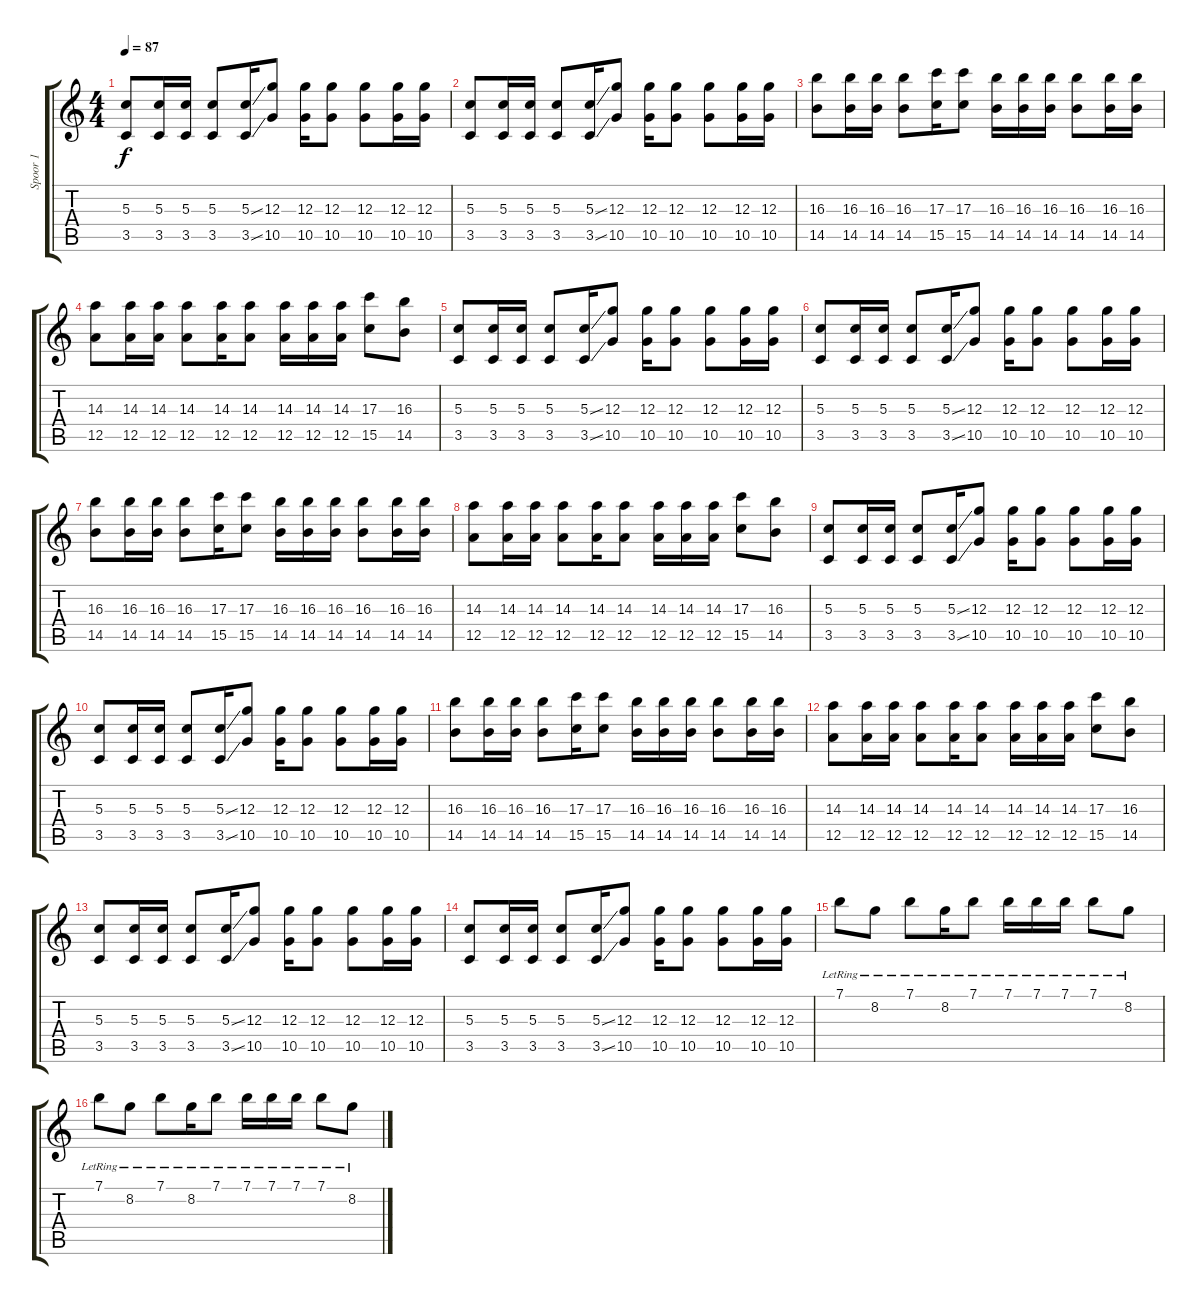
\track ("Spoor 1" "Spoor 1") {instrument electricguitarclean}
\staff {score tabs}
\tuning (E4 B3 G3 D3 A2 E2) {hide}
\ts (4 4)
\tempo 87
\clef g2
\ks c
(5.3 3.5).8{dy f} (5.3 3.5).16 (5.3 3.5).16 (5.3 3.5).8 (5.3{ss} 3.5{ss}).16 (12.3 10.5).8 (12.3 10.5).16 (12.3 10.5).8 (12.3 10.5).8 (12.3 10.5).16 (12.3 10.5).16 |
(5.3 3.5).8 (5.3 3.5).16 (5.3 3.5).16 (5.3 3.5).8 (5.3{ss} 3.5{ss}).16 (12.3 10.5).8 (12.3 10.5).16 (12.3 10.5).8 (12.3 10.5).8 (12.3 10.5).16 (12.3 10.5).16 |
(16.3 14.5).8 (16.3 14.5).16 (16.3 14.5).16 (16.3 14.5).8 (17.3 15.5).16 (17.3 15.5).8 (16.3 14.5).16 (16.3 14.5).16 (16.3 14.5).16 (16.3 14.5).8 (16.3 14.5).16 (16.3 14.5).16 |
(14.3 12.5).8 (14.3 12.5).16 (14.3 12.5).16 (14.3 12.5).8 (14.3 12.5).16 (14.3 12.5).8 (14.3 12.5).16 (14.3 12.5).16 (14.3 12.5).16 (17.3 15.5).8 (16.3 14.5).8 |
(5.3 3.5).8 (5.3 3.5).16 (5.3 3.5).16 (5.3 3.5).8 (5.3{ss} 3.5{ss}).16 (12.3 10.5).8 (12.3 10.5).16 (12.3 10.5).8 (12.3 10.5).8 (12.3 10.5).16 (12.3 10.5).16 |
(5.3 3.5).8 (5.3 3.5).16 (5.3 3.5).16 (5.3 3.5).8 (5.3{ss} 3.5{ss}).16 (12.3 10.5).8 (12.3 10.5).16 (12.3 10.5).8 (12.3 10.5).8 (12.3 10.5).16 (12.3 10.5).16 |
(16.3 14.5).8 (16.3 14.5).16 (16.3 14.5).16 (16.3 14.5).8 (17.3 15.5).16 (17.3 15.5).8 (16.3 14.5).16 (16.3 14.5).16 (16.3 14.5).16 (16.3 14.5).8 (16.3 14.5).16 (16.3 14.5).16 |
(14.3 12.5).8 (14.3 12.5).16 (14.3 12.5).16 (14.3 12.5).8 (14.3 12.5).16 (14.3 12.5).8 (14.3 12.5).16 (14.3 12.5).16 (14.3 12.5).16 (17.3 15.5).8 (16.3 14.5).8 |
(5.3 3.5).8 (5.3 3.5).16 (5.3 3.5).16 (5.3 3.5).8 (5.3{ss} 3.5{ss}).16 (12.3 10.5).8 (12.3 10.5).16 (12.3 10.5).8 (12.3 10.5).8 (12.3 10.5).16 (12.3 10.5).16 |
(5.3 3.5).8 (5.3 3.5).16 (5.3 3.5).16 (5.3 3.5).8 (5.3{ss} 3.5{ss}).16 (12.3 10.5).8 (12.3 10.5).16 (12.3 10.5).8 (12.3 10.5).8 (12.3 10.5).16 (12.3 10.5).16 |
(16.3 14.5).8 (16.3 14.5).16 (16.3 14.5).16 (16.3 14.5).8 (17.3 15.5).16 (17.3 15.5).8 (16.3 14.5).16 (16.3 14.5).16 (16.3 14.5).16 (16.3 14.5).8 (16.3 14.5).16 (16.3 14.5).16 |
(14.3 12.5).8 (14.3 12.5).16 (14.3 12.5).16 (14.3 12.5).8 (14.3 12.5).16 (14.3 12.5).8 (14.3 12.5).16 (14.3 12.5).16 (14.3 12.5).16 (17.3 15.5).8 (16.3 14.5).8 |
(5.3 3.5).8 (5.3 3.5).16 (5.3 3.5).16 (5.3 3.5).8 (5.3{ss} 3.5{ss}).16 (12.3 10.5).8 (12.3 10.5).16 (12.3 10.5).8 (12.3 10.5).8 (12.3 10.5).16 (12.3 10.5).16 |
(5.3 3.5).8 (5.3 3.5).16 (5.3 3.5).16 (5.3 3.5).8 (5.3{ss} 3.5{ss}).16 (12.3 10.5).8 (12.3 10.5).16 (12.3 10.5).8 (12.3 10.5).8 (12.3 10.5).16 (12.3 10.5).16 |
7.1{lr}.8 8.2{lr}.8 7.1{lr}.8 8.2{lr}.16 7.1{lr}.8 7.1{lr}.16 7.1{lr}.16 7.1{lr}.16 7.1{lr}.8 8.2{lr}.8 |
7.1{lr}.8 8.2{lr}.8 7.1{lr}.8 8.2{lr}.16 7.1{lr}.8 7.1{lr}.16 7.1{lr}.16 7.1{lr}.16 7.1{lr}.8 8.2{lr}.8
